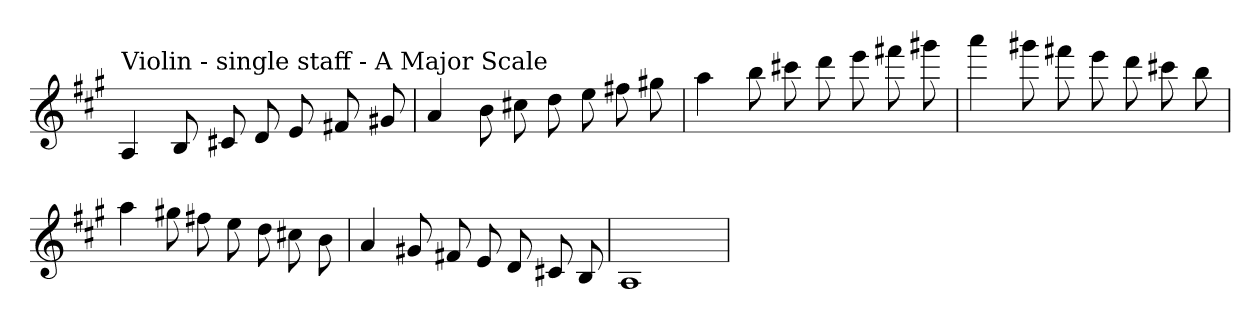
**kern
*part1
*staff1
*clefG2
*k[f#c#g#]
*A:
=
!LO:TX:a:t=Violin - single staff - A Major Scale
4A
8B
8c#X
8d
8e
8f#X
8g#X
=
4a
8b
8cc#X
8dd
8ee
8ff#X
8gg#X
=
4aa
8bb
8ccc#X
8ddd
8eee
8fff#X
8ggg#X
=
4aaa
8ggg#X
8fff#X
8eee
8ddd
8ccc#X
8bb
=
4aa
8gg#X
8ff#X
8ee
8dd
8cc#X
8b
=
4a
8g#X
8f#X
8e
8d
8c#X
8B
=
1A
=
*-
